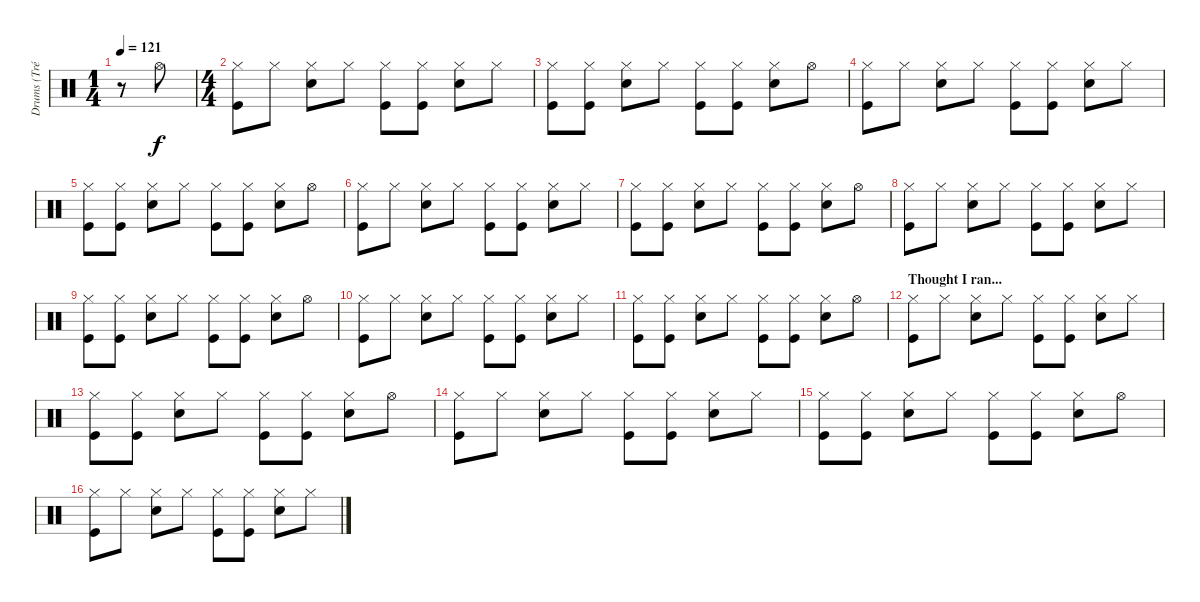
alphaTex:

\track ("Drums (Tré)" "Drums (Tré") {instrument percussion}
\staff {score}
\articulation defaults
\ts (1 4)
\tempo 121
\clef neutral
\ks c
r.8{dy f} "Hi-Hat (open)".8 |
\ts (4 4)
("Hi-Hat (closed)" "Kick (hit)").8 "Hi-Hat (closed)".8 ("Hi-Hat (closed)" "Snare (hit) 2").8 "Hi-Hat (closed)".8 ("Hi-Hat (closed)" "Kick (hit)").8 ("Hi-Hat (closed)" "Kick (hit)").8 ("Hi-Hat (closed)" "Snare (hit) 2").8 "Hi-Hat (closed)".8 |
("Hi-Hat (closed)" "Kick (hit)").8 ("Hi-Hat (closed)" "Kick (hit)").8 ("Hi-Hat (closed)" "Snare (hit) 2").8 "Hi-Hat (closed)".8 ("Hi-Hat (closed)" "Kick (hit)").8 ("Hi-Hat (closed)" "Kick (hit)").8 ("Hi-Hat (closed)" "Snare (hit) 2").8 "Hi-Hat (open)".8 |
("Hi-Hat (closed)" "Kick (hit)").8 "Hi-Hat (closed)".8 ("Hi-Hat (closed)" "Snare (hit) 2").8 "Hi-Hat (closed)".8 ("Hi-Hat (closed)" "Kick (hit)").8 ("Hi-Hat (closed)" "Kick (hit)").8 ("Hi-Hat (closed)" "Snare (hit) 2").8 "Hi-Hat (closed)".8 |
("Hi-Hat (closed)" "Kick (hit)").8 ("Hi-Hat (closed)" "Kick (hit)").8 ("Hi-Hat (closed)" "Snare (hit) 2").8 "Hi-Hat (closed)".8 ("Hi-Hat (closed)" "Kick (hit)").8 ("Hi-Hat (closed)" "Kick (hit)").8 ("Hi-Hat (closed)" "Snare (hit) 2").8 "Hi-Hat (open)".8 |
("Hi-Hat (closed)" "Kick (hit)").8 "Hi-Hat (closed)".8 ("Hi-Hat (closed)" "Snare (hit) 2").8 "Hi-Hat (closed)".8 ("Hi-Hat (closed)" "Kick (hit)").8 ("Hi-Hat (closed)" "Kick (hit)").8 ("Hi-Hat (closed)" "Snare (hit) 2").8 "Hi-Hat (closed)".8 |
("Hi-Hat (closed)" "Kick (hit)").8 ("Hi-Hat (closed)" "Kick (hit)").8 ("Hi-Hat (closed)" "Snare (hit) 2").8 "Hi-Hat (closed)".8 ("Hi-Hat (closed)" "Kick (hit)").8 ("Hi-Hat (closed)" "Kick (hit)").8 ("Hi-Hat (closed)" "Snare (hit) 2").8 "Hi-Hat (open)".8 |
("Hi-Hat (closed)" "Kick (hit)").8 "Hi-Hat (closed)".8 ("Hi-Hat (closed)" "Snare (hit) 2").8 "Hi-Hat (closed)".8 ("Hi-Hat (closed)" "Kick (hit)").8 ("Hi-Hat (closed)" "Kick (hit)").8 ("Hi-Hat (closed)" "Snare (hit) 2").8 "Hi-Hat (closed)".8 |
("Hi-Hat (closed)" "Kick (hit)").8 ("Hi-Hat (closed)" "Kick (hit)").8 ("Hi-Hat (closed)" "Snare (hit) 2").8 "Hi-Hat (closed)".8 ("Hi-Hat (closed)" "Kick (hit)").8 ("Hi-Hat (closed)" "Kick (hit)").8 ("Hi-Hat (closed)" "Snare (hit) 2").8 "Hi-Hat (open)".8 |
("Hi-Hat (closed)" "Kick (hit)").8 "Hi-Hat (closed)".8 ("Hi-Hat (closed)" "Snare (hit) 2").8 "Hi-Hat (closed)".8 ("Hi-Hat (closed)" "Kick (hit)").8 ("Hi-Hat (closed)" "Kick (hit)").8 ("Hi-Hat (closed)" "Snare (hit) 2").8 "Hi-Hat (closed)".8 |
("Hi-Hat (closed)" "Kick (hit)").8 ("Hi-Hat (closed)" "Kick (hit)").8 ("Hi-Hat (closed)" "Snare (hit) 2").8 "Hi-Hat (closed)".8 ("Hi-Hat (closed)" "Kick (hit)").8 ("Hi-Hat (closed)" "Kick (hit)").8 ("Hi-Hat (closed)" "Snare (hit) 2").8 "Hi-Hat (open)".8 |
\section ("" "Thought I ran...")
("Hi-Hat (closed)" "Kick (hit)").8 "Hi-Hat (closed)".8 ("Hi-Hat (closed)" "Snare (hit) 2").8 "Hi-Hat (closed)".8 ("Hi-Hat (closed)" "Kick (hit)").8 ("Hi-Hat (closed)" "Kick (hit)").8 ("Hi-Hat (closed)" "Snare (hit) 2").8 "Hi-Hat (closed)".8 |
("Hi-Hat (closed)" "Kick (hit)").8 ("Hi-Hat (closed)" "Kick (hit)").8 ("Hi-Hat (closed)" "Snare (hit) 2").8 "Hi-Hat (closed)".8 ("Hi-Hat (closed)" "Kick (hit)").8 ("Hi-Hat (closed)" "Kick (hit)").8 ("Hi-Hat (closed)" "Snare (hit) 2").8 "Hi-Hat (open)".8 |
("Hi-Hat (closed)" "Kick (hit)").8 "Hi-Hat (closed)".8 ("Hi-Hat (closed)" "Snare (hit) 2").8 "Hi-Hat (closed)".8 ("Hi-Hat (closed)" "Kick (hit)").8 ("Hi-Hat (closed)" "Kick (hit)").8 ("Hi-Hat (closed)" "Snare (hit) 2").8 "Hi-Hat (closed)".8 |
("Hi-Hat (closed)" "Kick (hit)").8 ("Hi-Hat (closed)" "Kick (hit)").8 ("Hi-Hat (closed)" "Snare (hit) 2").8 "Hi-Hat (closed)".8 ("Hi-Hat (closed)" "Kick (hit)").8 ("Hi-Hat (closed)" "Kick (hit)").8 ("Hi-Hat (closed)" "Snare (hit) 2").8 "Hi-Hat (open)".8 |
("Hi-Hat (closed)" "Kick (hit)").8 "Hi-Hat (closed)".8 ("Hi-Hat (closed)" "Snare (hit) 2").8 "Hi-Hat (closed)".8 ("Hi-Hat (closed)" "Kick (hit)").8 ("Hi-Hat (closed)" "Kick (hit)").8 ("Hi-Hat (closed)" "Snare (hit) 2").8 "Hi-Hat (closed)".8
